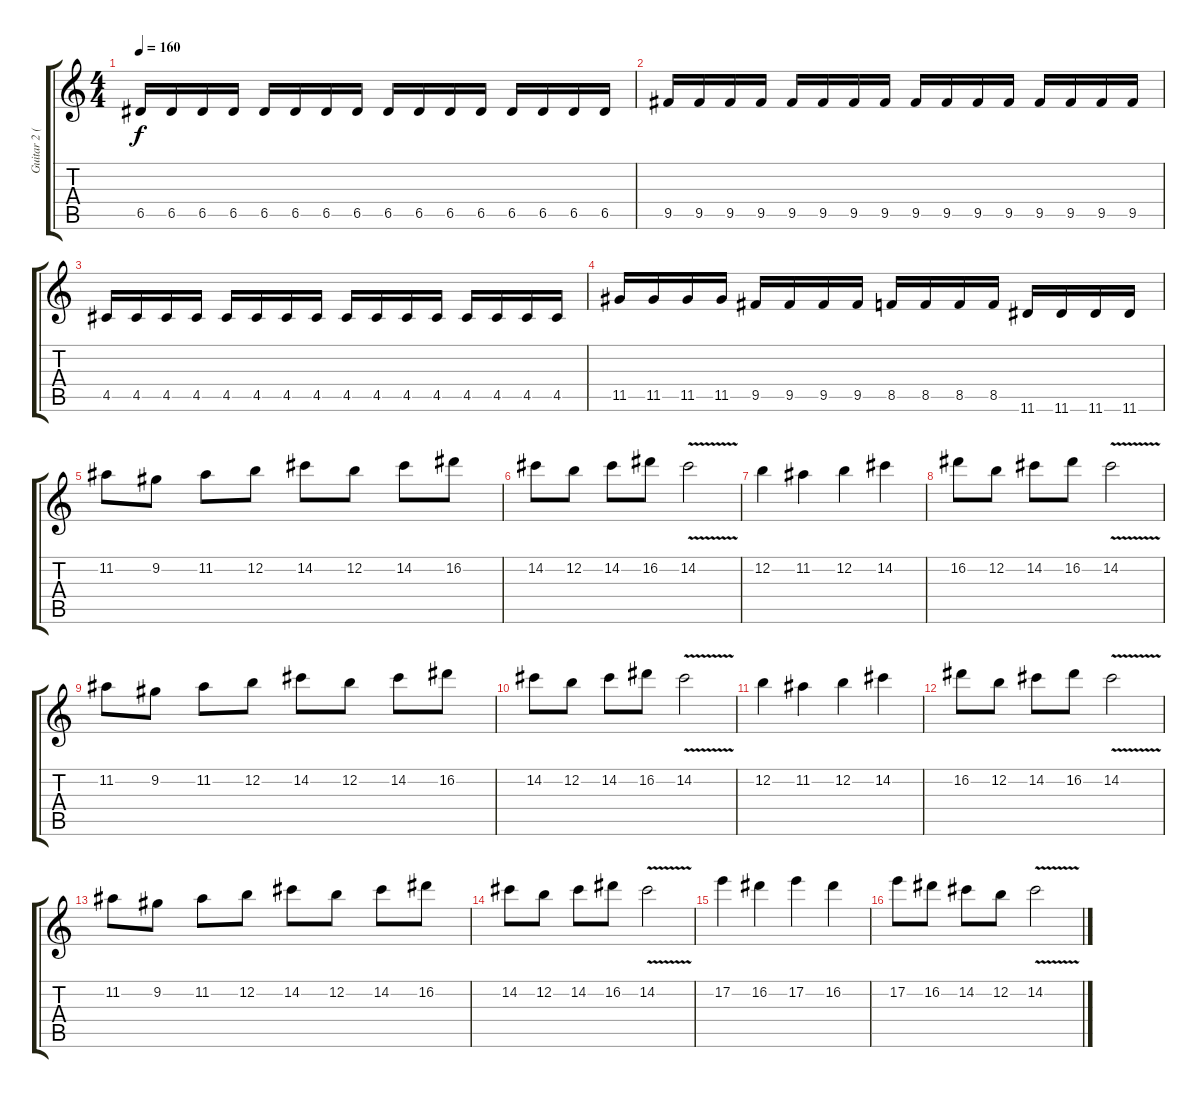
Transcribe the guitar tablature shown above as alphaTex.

\track ("Guitar 2 (lead)" "Guitar 2 (") {instrument distortionguitar}
\staff {score tabs}
\tuning (E4 B3 G3 D3 A2 E2) {hide}
\ts (4 4)
\tempo 160
\clef g2
\ks c
6.5.16{dy f} 6.5.16 6.5.16 6.5.16 6.5.16 6.5.16 6.5.16 6.5.16 6.5.16 6.5.16 6.5.16 6.5.16 6.5.16 6.5.16 6.5.16 6.5.16 |
9.5.16 9.5.16 9.5.16 9.5.16 9.5.16 9.5.16 9.5.16 9.5.16 9.5.16 9.5.16 9.5.16 9.5.16 9.5.16 9.5.16 9.5.16 9.5.16 |
4.5.16 4.5.16 4.5.16 4.5.16 4.5.16 4.5.16 4.5.16 4.5.16 4.5.16 4.5.16 4.5.16 4.5.16 4.5.16 4.5.16 4.5.16 4.5.16 |
11.5.16 11.5.16 11.5.16 11.5.16 9.5.16 9.5.16 9.5.16 9.5.16 8.5.16 8.5.16 8.5.16 8.5.16 11.6.16 11.6.16 11.6.16 11.6.16 |
11.2.8 9.2.8 11.2.8 12.2.8 14.2.8 12.2.8 14.2.8 16.2.8 |
14.2.8 12.2.8 14.2.8 16.2.8 14.2{v}.2 |
12.2.4 11.2.4 12.2.4 14.2.4 |
16.2.8 12.2.8 14.2.8 16.2.8 14.2{v}.2 |
11.2.8 9.2.8 11.2.8 12.2.8 14.2.8 12.2.8 14.2.8 16.2.8 |
14.2.8 12.2.8 14.2.8 16.2.8 14.2{v}.2 |
12.2.4 11.2.4 12.2.4 14.2.4 |
16.2.8 12.2.8 14.2.8 16.2.8 14.2{v}.2 |
11.2.8 9.2.8 11.2.8 12.2.8 14.2.8 12.2.8 14.2.8 16.2.8 |
14.2.8 12.2.8 14.2.8 16.2.8 14.2{v}.2 |
17.2.4 16.2.4 17.2.4 16.2.4 |
17.2.8 16.2.8 14.2.8 12.2.8 14.2{v}.2
